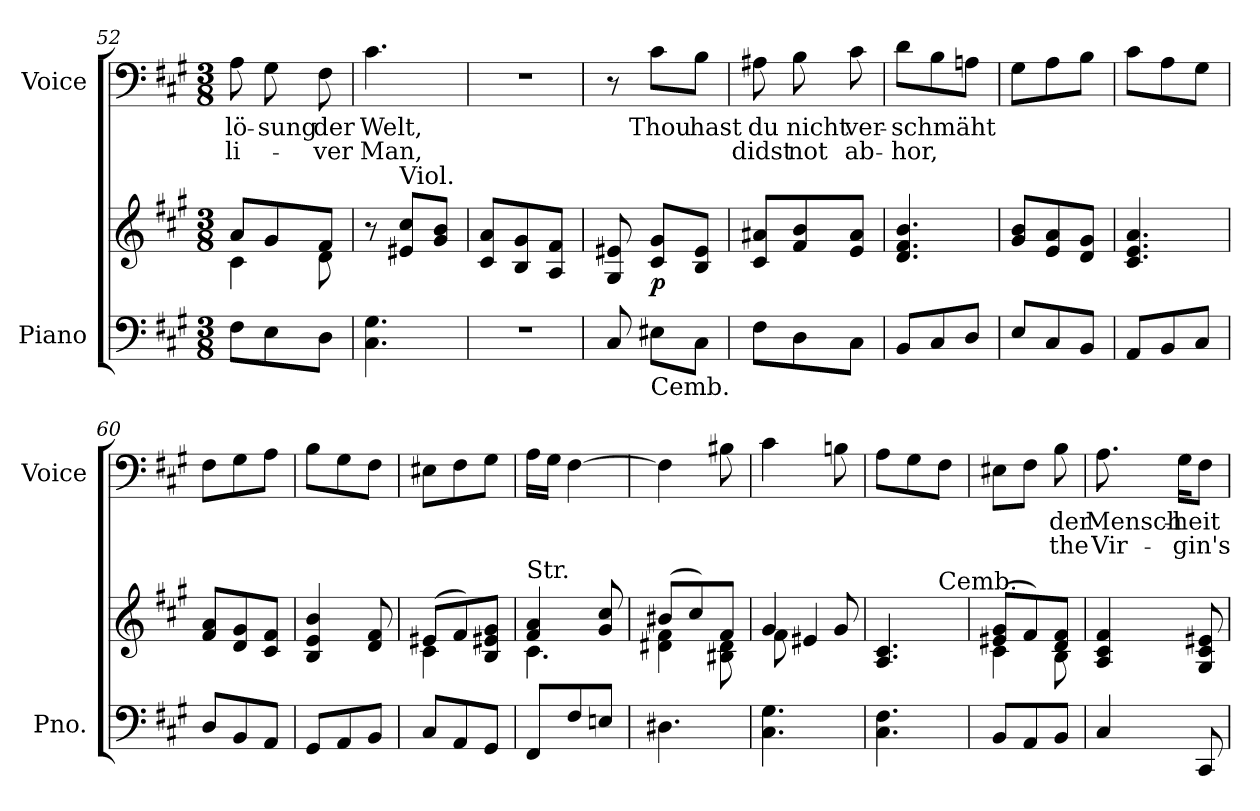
**kern	**kern	**dynam	**kern	**text	**text
*part2	*part2	*part2	*part1	*part1	*part1
*staff3	*staff2	*staff2/3	*staff1	*staff1	*staff1
*I"Piano	*	*	*I"Voice	*	*
*I'Pno.	*	*	*I'Voice	*	*
!!LO:LB:g=z
*clefF4	*clefG2	*	*clefF4	*	*
*k[f#c#g#]	*k[f#c#g#]	*	*k[f#c#g#]	*	*
*A:	*A:	*	*A:	*	*
*M3/8	*M3/8	*	*M3/8	*	*
=52	=52	=52	=52	=52	=52
*	*^	*	*	*	*
!	!	!	!	!	!LO:LY:b:color=#000000	!LO:LY:b:color=#000000
8F#i\L	8ai/L	4c#i\	.	8Ai\	-lö-	-li-
!	!	!	!	!	!LO:LY:b:color=#000000	!
8Ei\	8g#i/	.	.	8G#i\	-sung	.
!	!	!	!	!	!LO:LY:b:color=#000000	!LO:LY:b:color=#000000
8Di\J	8f#i/J	8di\	.	8F#i\	der	-ver
*	*v	*v	*	*	*	*
=53	=53	=53	=53	=53	=53
*	*^	*	*	*	*
!	!	!	!	!	!LO:LY:b:color=#000000	!LO:LY:b:color=#000000
*	*v	*v	*	*	*	*
4.C#i\ 4.G#i	8r	.	4.c#i\	Welt,	Man,
!	!LO:TX:a:t=Viol.	!	!	!	!
.	8e#Xi/ 8cc#iL	.	.	.	.
.	8g#i/ 8biJ	.	.	.	.
=54	=54	=54	=54	=54	=54
!LO:N:vis=1	!	!	!LO:N:vis=1	!	!
4.r	8c#i/ 8aiL	.	4.r	.	.
.	8Bi/ 8g#i	.	.	.	.
.	8Ai/ 8f#iJ	.	.	.	.
=55	=55	=55	=55	=55	=55
8C#i/	8G#i/ 8e#Xi	.	8r	.	.
!LO:TX:b:t=Cemb.	!	!	!	!	!
!	!	!	!	!LO:LY:b:color=#000000	!
8E#Xi\L	8c#i/ 8g#iL	p	8c#i\L	Thou	.
!	!	!	!	!LO:LY:b:color=#000000	!
8C#i\J	8Bi/ 8e#iJ	.	8Bi\J	hast	.
=56	=56	=56	=56	=56	=56
!	!	!	!	!LO:LY:b:color=#000000	!LO:LY:b:color=#000000
8F#i\L	8c#i/ 8a#XiL	.	8A#Xi\	du	didst
!	!	!	!	!LO:LY:b:color=#000000	!LO:LY:b:color=#000000
8Di\	8f#i/ 8bi	.	8Bi\	nicht	not
!	!	!	!	!LO:LY:b:color=#000000	!LO:LY:b:color=#000000
8C#i\J	8ei/ 8a#iJ	.	8c#i\	ver-	ab-
=57	=57	=57	=57	=57	=57
!	!	!	!	!LO:LY:b:color=#000000	!LO:LY:b:color=#000000
8BBi/L	4.di/ 4.f#i 4.bi	.	8di\L	-schmäht	-hor,
8C#i/	.	.	8Bi\	.	.
8Di/J	.	.	8Ani\J	.	.
=58	=58	=58	=58	=58	=58
8Ei/L	8g#i/ 8biL	.	8G#i\L	.	.
8C#i/	8ei/ 8ai	.	8Ai\	.	.
8BBi/J	8di/ 8g#iJ	.	8Bi\J	.	.
=59	=59	=59	=59	=59	=59
8AAi/L	4.c#i/ 4.ei 4.ai	.	8c#i\L	.	.
8BBi/	.	.	8Ai\	.	.
8C#i/J	.	.	8G#i\J	.	.
=60	=60	=60	=60	=60	=60
8Di/L	8f#i/ 8aiL	.	8F#i\L	.	.
8BBi/	8di/ 8g#i	.	8G#i\	.	.
8AAi/J	8c#i/ 8f#iJ	.	8Ai\J	.	.
=61	=61	=61	=61	=61	=61
*	*^	*	*	*	*
8GG#i/L	4Bi/ 4ei 4bi	8ryy	.	8Bi\L	.	.
8AAi/	.	4ryy	.	8G#i\	.	.
8BBi/J	8di/ 8f#i	.	.	8F#i\J	.	.
=62	=62	=62	=62	=62	=62	=62
8C#i/L	(8e#Xi/L	4c#i\	.	8E#Xi\L	.	.
8AAi/	8f#i/)	.	.	8F#i\	.	.
8GG#i/J	8Bi/ 8e#Xi 8g#iJ	8ryy	.	8G#i\J	.	.
!!LO:LB:g=z
=63	=63	=63	=63	=63	=63	=63
!	!LO:TX:t=Str.	!	!	!	!	!
8FF#i/L	4f#i/ 4ai	4.c#i\	.	16Ai\LL	.	.
.	.	.	.	16G#i\JJ	.	.
8F#i/	.	.	.	[4F#i\	.	.
8Eni/J	8g#i/ 8cc#i	.	.	.	.	.
=64	=64	=64	=64	=64	=64	=64
*	*	*^	*	*	*	*
4.D#Xi\	(8b#Xi/L	4d#Xi\ 4f#i	4ryy	.	4F#i\]	.	.
.	8cc#i/)	.	.	.	.	.	.
.	8f#i/J	8B#Xi\ 8d#i	8ryy	.	8B#Xi\	.	.
*	*	*v	*v	*	*	*	*
=65	=65	=65	=65	=65	=65	=65
4.C#i\ 4.G#i	4g#i/	8f#i\	.	4c#i\	.	.
.	.	4e#Xi/	.	.	.	.
.	8g#i/	.	.	8Bni\	.	.
=66	=66	=66	=66	=66	=66	=66
4.C#i\ 4.F#i	4.Ai/ 4.c#i	4ryy	.	8Ai\L	.	.
.	.	.	.	8G#i\	.	.
!	!	!LO:TX:a:t=Cemb.	!	!	!	!
.	.	8ryy	.	8F#i\J	.	.
=67	=67	=67	=67	=67	=67	=67
8BBi/L	(8e#Xi/ 8g#iL	4c#i\	.	8E#Xi\L	.	.
8AAi/	8f#i/)	.	.	8F#i\J	.	.
!	!	!	!	!	!LO:LY:b:color=#000000	!LO:LY:b:color=#000000
8BBi/J	8di/ 8f#iJ	8Bi\	.	8Bi\	der	the
*	*v	*v	*	*	*	*
=68	=68	=68	=68	=68	=68
*	*^	*	*	*	*
!	!	!	!	!	!LO:LY:b:color=#000000	!LO:LY:b:color=#000000
*	*v	*v	*	*	*	*
4C#i/	4Ai/ 4c#i 4f#i	.	8.Ai\	Mensch-	Vir-
!	!	!	!	!LO:LY:b:color=#000000	!LO:LY:b:color=#000000
.	.	.	16G#i\KL	-heit	-gin's
8CC#i/	8G#i/ 8c#i 8e#Xi	.	8F#i\J	.	.
=	=	=	=	=	=
*-	*-	*-	*-	*-	*-
